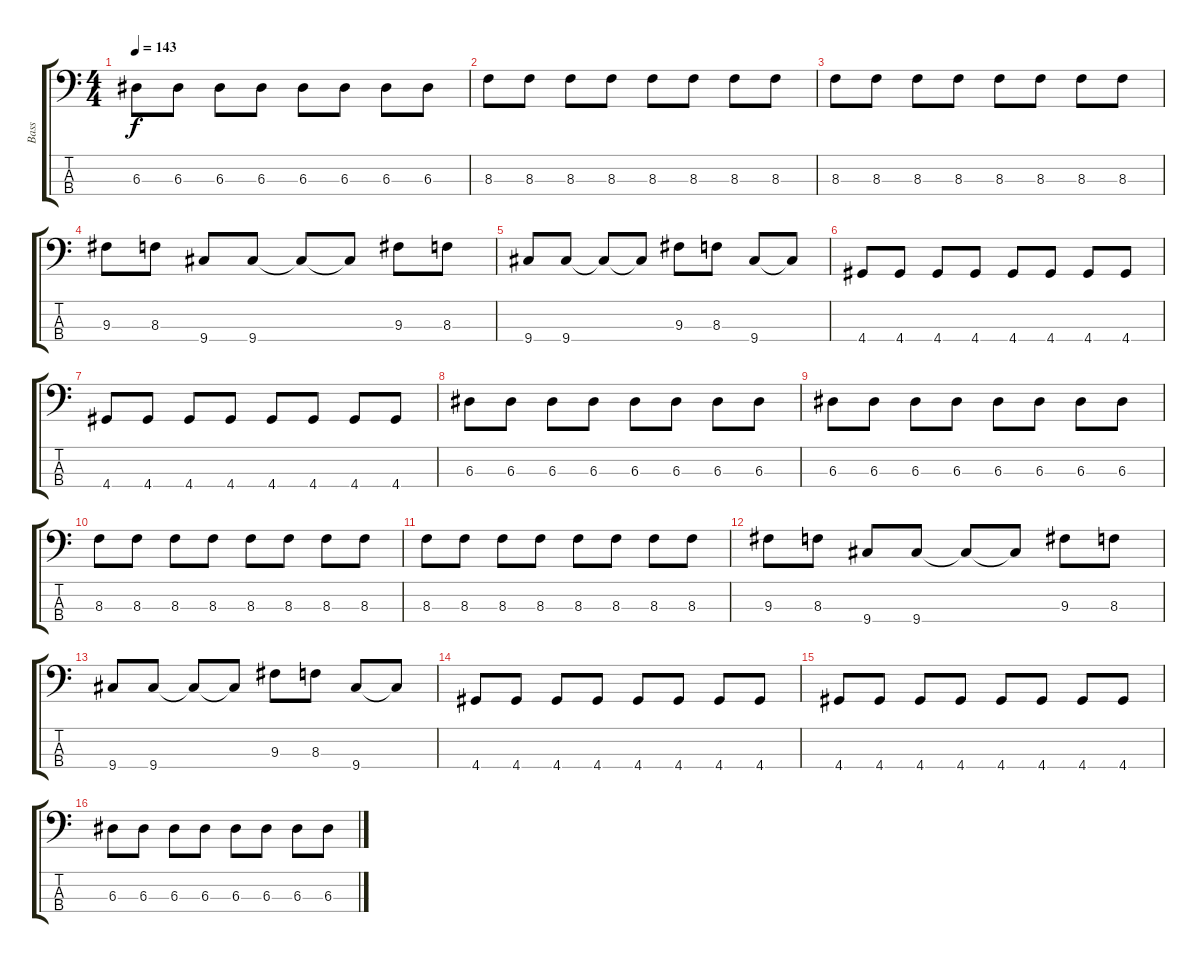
\track ("Bass" "Bass") {instrument electricbassfinger}
\staff {score tabs}
\tuning (G2 D2 A1 E1) {hide}
\ts (4 4)
\tempo 143
\clef f4
\ks c
6.3.8{dy f} 6.3.8 6.3.8 6.3.8 6.3.8 6.3.8 6.3.8 6.3.8 |
8.3.8 8.3.8 8.3.8 8.3.8 8.3.8 8.3.8 8.3.8 8.3.8 |
8.3.8 8.3.8 8.3.8 8.3.8 8.3.8 8.3.8 8.3.8 8.3.8 |
9.3.8 8.3.8 9.4.8 9.4.8 9.4{t}.8 9.4{t}.8 9.3.8 8.3.8 |
9.4.8 9.4.8 9.4{t}.8 9.4{t}.8 9.3.8 8.3.8 9.4.8 9.4{t}.8 |
4.4.8 4.4.8 4.4.8 4.4.8 4.4.8 4.4.8 4.4.8 4.4.8 |
4.4.8 4.4.8 4.4.8 4.4.8 4.4.8 4.4.8 4.4.8 4.4.8 |
6.3.8 6.3.8 6.3.8 6.3.8 6.3.8 6.3.8 6.3.8 6.3.8 |
6.3.8 6.3.8 6.3.8 6.3.8 6.3.8 6.3.8 6.3.8 6.3.8 |
8.3.8 8.3.8 8.3.8 8.3.8 8.3.8 8.3.8 8.3.8 8.3.8 |
8.3.8 8.3.8 8.3.8 8.3.8 8.3.8 8.3.8 8.3.8 8.3.8 |
9.3.8 8.3.8 9.4.8 9.4.8 9.4{t}.8 9.4{t}.8 9.3.8 8.3.8 |
9.4.8 9.4.8 9.4{t}.8 9.4{t}.8 9.3.8 8.3.8 9.4.8 9.4{t}.8 |
4.4.8 4.4.8 4.4.8 4.4.8 4.4.8 4.4.8 4.4.8 4.4.8 |
4.4.8 4.4.8 4.4.8 4.4.8 4.4.8 4.4.8 4.4.8 4.4.8 |
6.3.8 6.3.8 6.3.8 6.3.8 6.3.8 6.3.8 6.3.8 6.3.8
